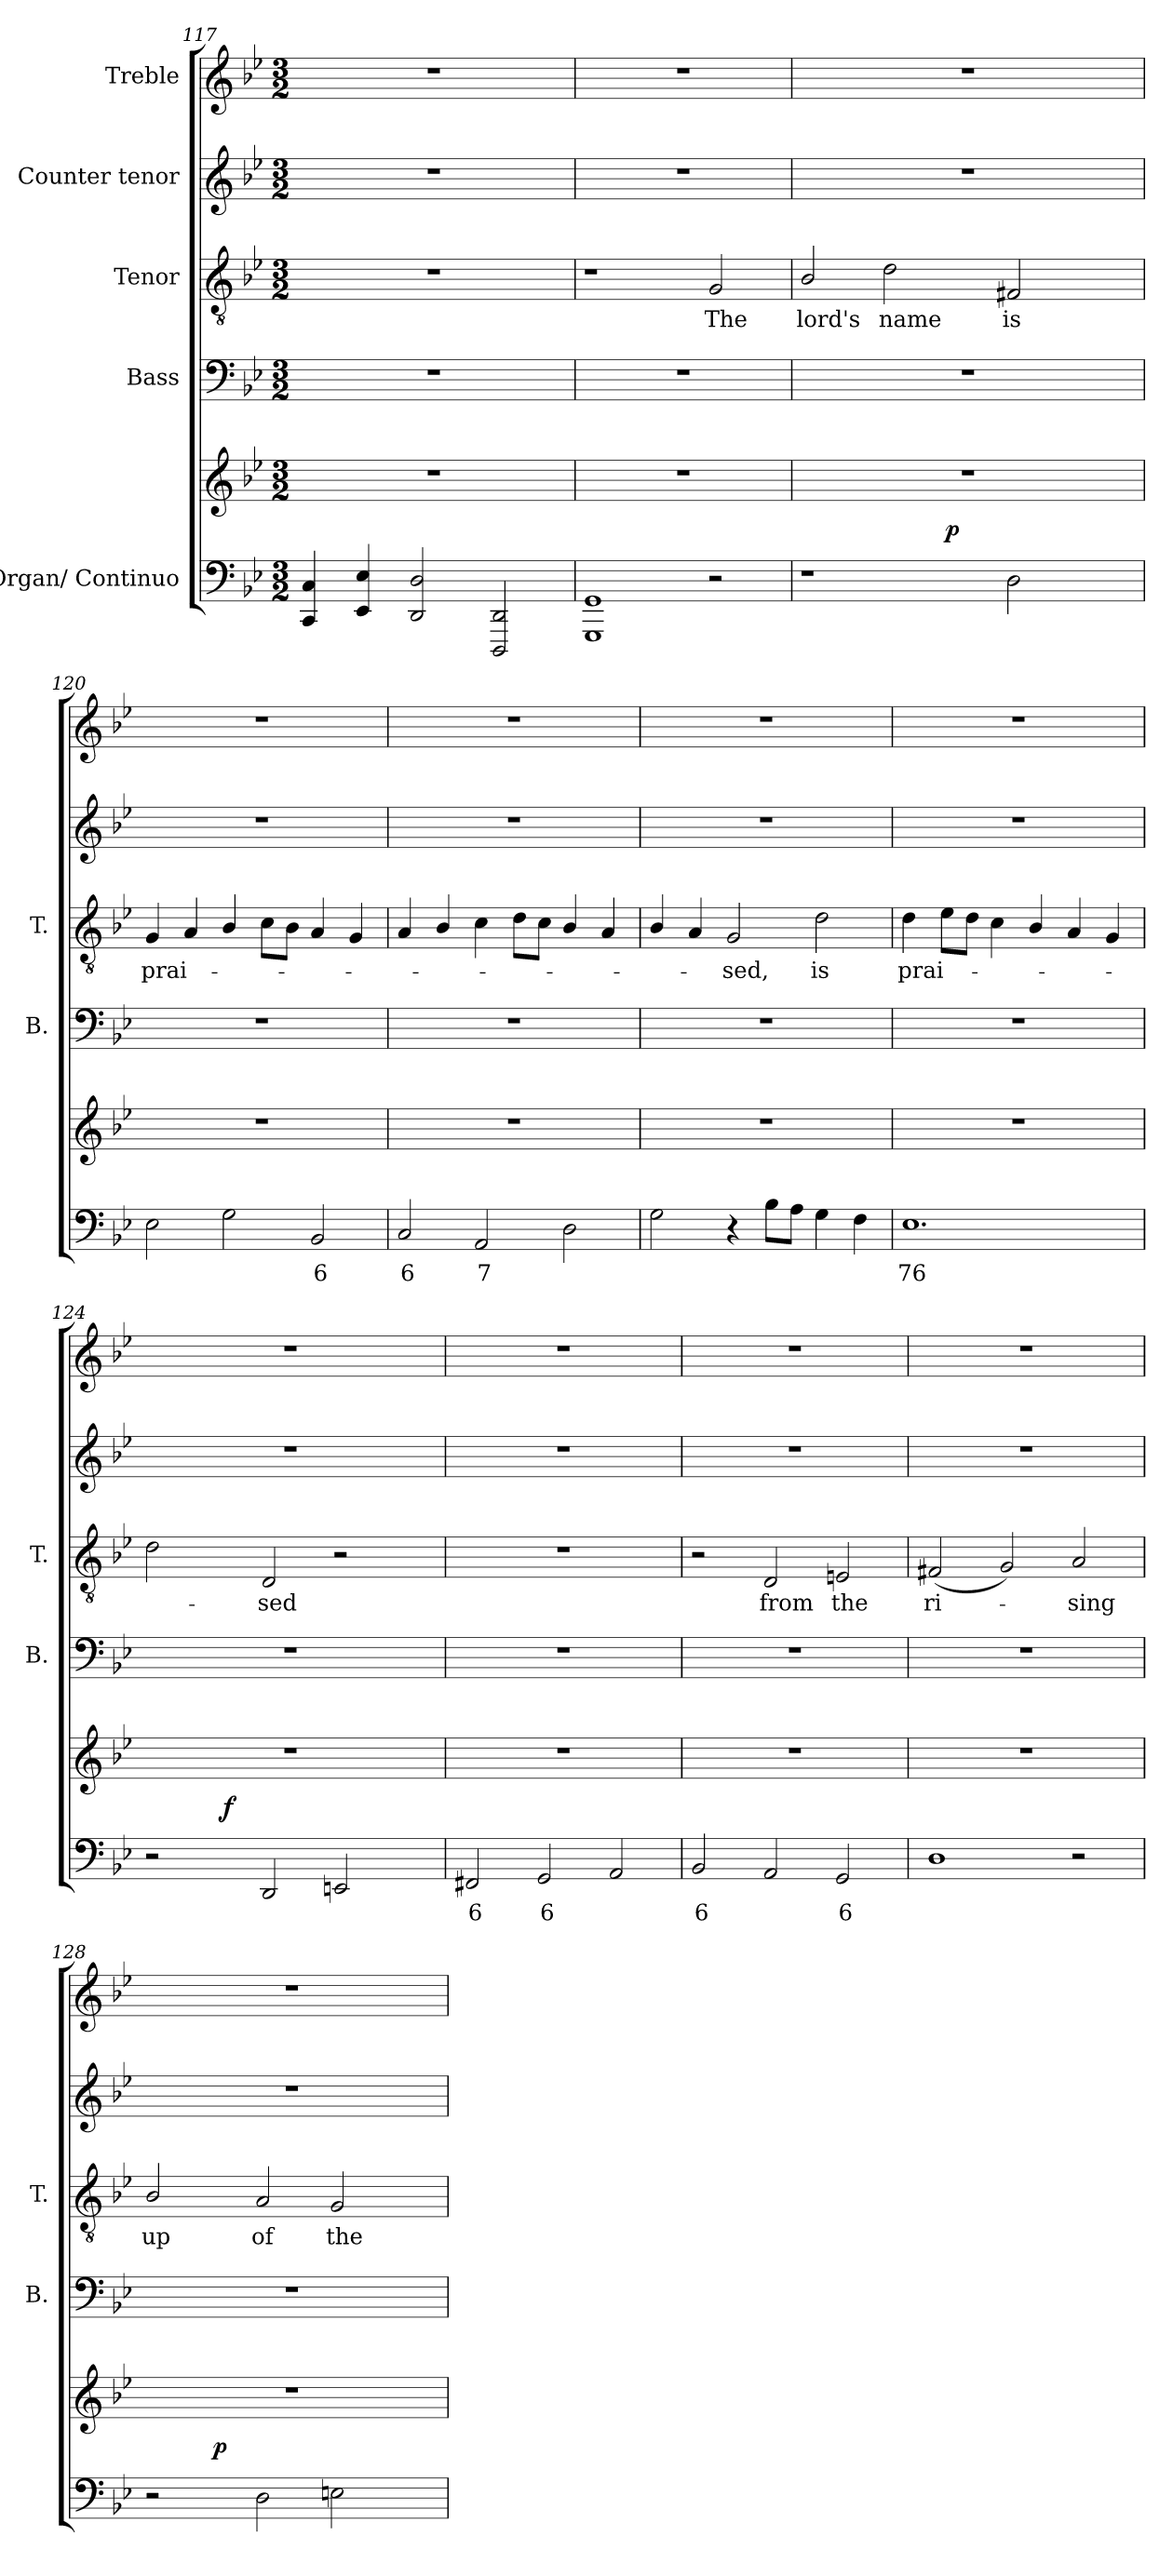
**kern	**text	**kern	**dynam	**kern	**kern	**text	**kern	**kern
*part5	*part5	*part5	*part5	*part4	*part3	*part3	*part2	*part1
*staff6	*staff6	*staff5	*staff5/6	*staff4	*staff3	*staff3	*staff2	*staff1
*I"Organ/ Continuo	*	*	*	*I"Bass	*I"Tenor	*	*I"Counter tenor	*I"Treble
*	*	*	*	*I'B.	*I'T.	*	*	*
*clefF4	*	*clefG2	*	*clefF4	*clefGv2	*	*clefG2	*clefG2
*	*	*	*	*	*ITrd7c12	*	*	*
*k[b-e-]	*	*k[b-e-]	*	*k[b-e-]	*k[b-e-]	*	*k[b-e-]	*k[b-e-]
*B-:	*	*B-:	*	*B-:	*B-:	*	*B-:	*B-:
*M3/2	*	*M3/2	*	*M3/2	*M3/2	*	*M3/2	*M3/2
=117	=117	=117	=117	=117	=117	=117	=117	=117
!	!	!LO:N:vis=1	!	!LO:N:vis=1	!LO:N:vis=1	!	!LO:N:vis=1	!LO:N:vis=1
4CCi/ 4Ci	.	1.r	.	1.r	1.r	.	1.r	1.r
4EE-i/ 4E-i	.	.	.	.	.	.	.	.
2DDi/ 2Di	.	.	.	.	.	.	.	.
2DDDi/ 2DDi	.	.	.	.	.	.	.	.
=118	=118	=118	=118	=118	=118	=118	=118	=118
!	!	!LO:N:vis=1	!	!LO:N:vis=1	!	!	!LO:N:vis=1	!LO:N:vis=1
1GGGi 1GGi	.	1.r	.	1.r	1r	.	1.r	1.r
!	!	!	!	!	!	!LO:LY:b:color=#000000	!	!
2r	.	.	.	.	2GGi/	The	.	.
=119	=119	=119	=119	=119	=119	=119	=119	=119
!	!	!LO:N:vis=1	!	!LO:N:vis=1	!	!	!	!
!	!	!	!	!	!	!LO:LY:b:color=#000000	!LO:N:vis=1	!LO:N:vis=1
*^	*	*	*	*	*	*	*	*
1r	2ryy	.	1.r	.	1.r	2BB-i/	lord's	1.r	1.r
!	!	!	!	!	!	!	!LO:LY:b:color=#000000	!	!
.	8ryy	.	.	.	.	2Di\	name	.	.
.	16ryy	.	.	.	.	.	.	.	.
.	512.ryy	.	.	.	.	.	.	.	.
.	2ryy	.	.	p	.	.	.	.	.
!	!	!	!	!	!	!	!LO:LY:b:color=#000000	!	!
2Di\	.	.	.	.	.	2FF#Xi/	is	.	.
.	4ryy	.	.	.	.	.	.	.	.
.	32ryy	.	.	.	.	.	.	.	.
.	64ryy	.	.	.	.	.	.	.	.
.	128ryy	.	.	.	.	.	.	.	.
.	256ryy	.	.	.	.	.	.	.	.
.	1024ryy	.	.	.	.	.	.	.	.
=120	=120	=120	=120	=120	=120	=120	=120	=120	=120
!	!	!	!LO:N:vis=1	!	!LO:N:vis=1	!	!	!	!
*v	*v	*	*	*	*	*	*	*	*
*^	*	*	*	*	*	*	*	*
!	!	!	!	!	!	!	!LO:LY:b:color=#000000	!LO:N:vis=1	!LO:N:vis=1
*v	*v	*	*	*	*	*	*	*	*
2E-i\	.	1.r	.	1.r	4GGi/	prai-	1.r	1.r
.	.	.	.	.	4AAi/	.	.	.
2Gi\	.	.	.	.	4BB-i/	.	.	.
.	.	.	.	.	8Ci\L	.	.	.
.	.	.	.	.	8BB-i\J	.	.	.
!	!LO:LY:b:color=#000000	!	!	!	!	!	!	!
2BB-i/	6	.	.	.	4AAi/	.	.	.
.	.	.	.	.	4GGi/	.	.	.
!!LO:LB:g=z
=121	=121	=121	=121	=121	=121	=121	=121	=121
!	!LO:LY:b:color=#000000	!LO:N:vis=1	!	!LO:N:vis=1	!	!	!LO:N:vis=1	!LO:N:vis=1
2Ci/	6	1.r	.	1.r	4AAi/	.	1.r	1.r
.	.	.	.	.	4BB-i/	.	.	.
!	!LO:LY:b:color=#000000	!	!	!	!	!	!	!
2AAi/	7	.	.	.	4Ci\	.	.	.
.	.	.	.	.	8Di\L	.	.	.
.	.	.	.	.	8Ci\J	.	.	.
2Di\	.	.	.	.	4BB-i/	.	.	.
.	.	.	.	.	4AAi/	.	.	.
=122	=122	=122	=122	=122	=122	=122	=122	=122
!	!	!LO:N:vis=1	!	!LO:N:vis=1	!	!	!LO:N:vis=1	!LO:N:vis=1
2Gi\	.	1.r	.	1.r	4BB-i/	.	1.r	1.r
.	.	.	.	.	4AAi/	.	.	.
!	!	!	!	!	!	!LO:LY:b:color=#000000	!	!
4r	.	.	.	.	2GGi/	-sed,	.	.
8B-i\L	.	.	.	.	.	.	.	.
8Ai\J	.	.	.	.	.	.	.	.
!	!	!	!	!	!	!LO:LY:b:color=#000000	!	!
4Gi\	.	.	.	.	2Di\	is	.	.
4Fi\	.	.	.	.	.	.	.	.
=123	=123	=123	=123	=123	=123	=123	=123	=123
!	!LO:LY:b:color=#000000	!LO:N:vis=1	!	!LO:N:vis=1	!	!	!	!
!	!	!	!	!	!	!LO:LY:b:color=#000000	!LO:N:vis=1	!LO:N:vis=1
1.E-i	76	1.r	.	1.r	4Di\	prai-	1.r	1.r
.	.	.	.	.	8E-i\L	.	.	.
.	.	.	.	.	8Di\J	.	.	.
.	.	.	.	.	4Ci\	.	.	.
.	.	.	.	.	4BB-i/	.	.	.
.	.	.	.	.	4AAi/	.	.	.
.	.	.	.	.	4GGi/	.	.	.
=124	=124	=124	=124	=124	=124	=124	=124	=124
!	!	!LO:N:vis=1	!	!LO:N:vis=1	!	!	!LO:N:vis=1	!LO:N:vis=1
*^	*	*	*	*	*	*	*	*
2r	4ryy	.	1.r	.	1.r	2Di\	.	1.r	1.r
.	16ryy	.	.	.	.	.	.	.	.
.	128ryy	.	.	.	.	.	.	.	.
.	256ryy	.	.	.	.	.	.	.	.
.	1024ryy	.	.	.	.	.	.	.	.
.	1ryy	.	.	f	.	.	.	.	.
!	!	!	!	!	!	!	!LO:LY:b:color=#000000	!	!
2DDi/	.	.	.	.	.	2DDi/	-sed	.	.
2EEni/	.	.	.	.	.	2r	.	.	.
.	8ryy	.	.	.	.	.	.	.	.
.	32ryy	.	.	.	.	.	.	.	.
.	64ryy	.	.	.	.	.	.	.	.
.	512.ryy	.	.	.	.	.	.	.	.
*v	*v	*	*	*	*	*	*	*	*
=125	=125	=125	=125	=125	=125	=125	=125	=125
*^	*	*	*	*	*	*	*	*
!	!	!LO:LY:b:color=#000000	!LO:N:vis=1	!	!LO:N:vis=1	!LO:N:vis=1	!	!LO:N:vis=1	!LO:N:vis=1
*v	*v	*	*	*	*	*	*	*	*
2FF#Xi/	6	1.r	.	1.r	1.r	.	1.r	1.r
!	!LO:LY:b:color=#000000	!	!	!	!	!	!	!
2GGi/	6	.	.	.	.	.	.	.
2AAi/	.	.	.	.	.	.	.	.
!!LO:LB:g=z
=126	=126	=126	=126	=126	=126	=126	=126	=126
!	!LO:LY:b:color=#000000	!LO:N:vis=1	!	!LO:N:vis=1	!	!	!LO:N:vis=1	!LO:N:vis=1
2BB-i/	6	1.r	.	1.r	2r	.	1.r	1.r
!	!	!	!	!	!	!LO:LY:b:color=#000000	!	!
2AAi/	.	.	.	.	2DDi/	from	.	.
!	!LO:LY:b:color=#000000	!	!	!	!	!	!	!
!	!	!	!	!	!	!LO:LY:b:color=#000000	!	!
2GGi/	6	.	.	.	2EEni/	the	.	.
=127	=127	=127	=127	=127	=127	=127	=127	=127
!	!	!LO:N:vis=1	!	!LO:N:vis=1	!	!	!	!
!	!	!	!	!	!	!LO:LY:b:color=#000000	!LO:N:vis=1	!LO:N:vis=1
1Di	.	1.r	.	1.r	(2FF#Xi/	ri-	1.r	1.r
.	.	.	.	.	2GGi/)	.	.	.
!	!	!	!	!	!	!LO:LY:b:color=#000000	!	!
2r	.	.	.	.	2AAi/	-sing	.	.
=128	=128	=128	=128	=128	=128	=128	=128	=128
!	!	!LO:N:vis=1	!	!LO:N:vis=1	!	!	!	!
!	!	!	!	!	!	!LO:LY:b:color=#000000	!LO:N:vis=1	!LO:N:vis=1
*^	*	*	*	*	*	*	*	*
2r	4ryy	.	1.r	.	1.r	2BB-i/	up	1.r	1.r
.	32.ryy	.	.	.	.	.	.	.	.
.	1ryy	.	.	p	.	.	.	.	.
!	!	!	!	!	!	!	!LO:LY:b:color=#000000	!	!
2Di\	.	.	.	.	.	2AAi/	of	.	.
!	!	!	!	!	!	!	!LO:LY:b:color=#000000	!	!
2Eni\	.	.	.	.	.	2GGi/	the	.	.
.	8ryy	.	.	.	.	.	.	.	.
.	16ryy	.	.	.	.	.	.	.	.
.	64ryy	.	.	.	.	.	.	.	.
*v	*v	*	*	*	*	*	*	*	*
=	=	=	=	=	=	=	=	=
*-	*-	*-	*-	*-	*-	*-	*-	*-
